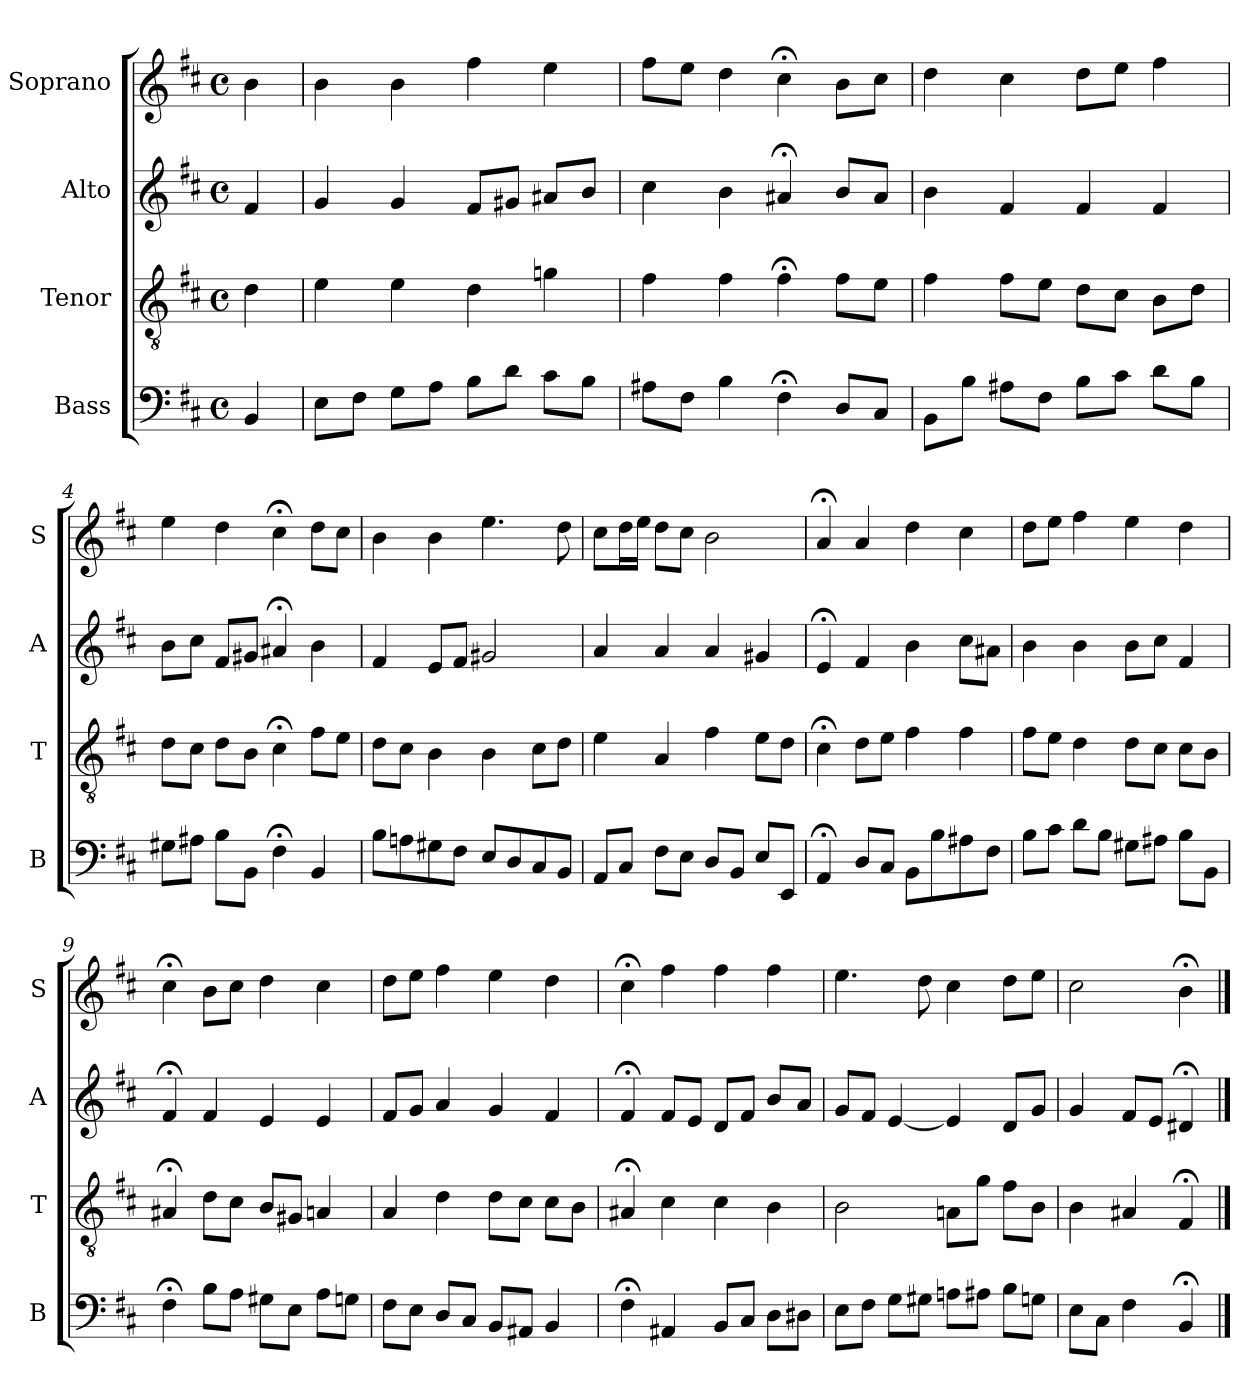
**kern	**kern	**kern	**kern
*part4	*part3	*part2	*part1
*staff4	*staff3	*staff2	*staff1
*I"Bass	*I"Tenor	*I"Alto	*I"Soprano
*I'B	*I'T	*I'A	*I'S
*clefF4	*clefGv2	*clefG2	*clefG2
*k[f#c#]	*k[f#c#]	*k[f#c#]	*k[f#c#]
*b:	*b:	*b:	*b:
*M4/4	*M4/4	*M4/4	*M4/4
*met(c)	*met(c)	*met(c)	*met(c)
*MM100	*MM100	*MM100	*MM100
=	=	=	=
4BB	4d	4f#	4b
=1	=1	=1	=1
8EL	4e	4g	4b
8F#J	.	.	.
8GL	4e	4g	4b
8AJ	.	.	.
8BL	4d	8f#L	4ff#
8dJ	.	8g#XJ	.
8c#L	4gn	8a#XL	4ee
8BJ	.	8bJ	.
=2	=2	=2	=2
8A#XL	4f#	4cc#	8ff#L
8F#J	.	.	8eeJ
4B	4f#	4b	4dd
4F#;<	4f#;<	4a#X;<	4cc#;<
8DL	8f#L	8bL	8bL
8C#J	8eJ	8a#J	8cc#J
=3	=3	=3	=3
8BBL	4f#	4b	4dd
8BJ	.	.	.
8A#XL	8f#L	4f#	4cc#
8F#J	8eJ	.	.
8BL	8dL	4f#	8ddL
8c#J	8c#J	.	8eeJ
8dL	8BL	4f#	4ff#
8BJ	8dJ	.	.
=4	=4	=4	=4
8G#XL	8dL	8bL	4ee
8A#XJ	8c#J	8cc#J	.
8BL	8dL	8f#L	4dd
8BBJ	8BJ	8g#XJ	.
4F#;<i	4c#;<i	4a#X;<	4cc#;<
4BBi	8f#iL	4b	8ddL
.	8eJ	.	8cc#J
=5	=5	=5	=5
8BL	8dL	4f#	4b
8An	8c#J	.	.
8G#X	4B	8eL	4b
8F#J	.	8f#J	.
8EL	4B	2g#X	4.ee
8D	.	.	.
8C#	8c#L	.	.
8BBJ	8dJ	.	8dd
=6	=6	=6	=6
8AAL	4e	4a	8cc#L
8C#J	.	.	16ddL
.	.	.	16eeJJ
8F#L	4A	4a	8ddL
8EJ	.	.	8cc#J
8DL	4f#	4a	2b
8BBJ	.	.	.
8EL	8eL	4g#X	.
8EEJ	8dJ	.	.
=7	=7	=7	=7
4AA;<	4c#;<	4e;<	4a;<
8DL	8dL	4f#	4a
8C#J	8eJ	.	.
8BBL	4f#	4b	4dd
8B	.	.	.
8A#X	4f#	8cc#L	4cc#
8F#J	.	8a#XJ	.
=8	=8	=8	=8
8BL	8f#L	4b	8ddL
8c#J	8eJ	.	8eeJ
8dL	4d	4b	4ff#
8BJ	.	.	.
8G#XL	8dL	8bL	4ee
8A#XJ	8c#J	8cc#J	.
8BL	8c#L	4f#	4dd
8BBJ	8BJ	.	.
=9	=9	=9	=9
4F#;<	4A#X;<	4f#;<	4cc#;<
8BL	8dL	4f#	8bL
8AJ	8c#J	.	8cc#J
8G#XL	8BL	4e	4dd
8EJ	8G#XJ	.	.
8AL	4An	4e	4cc#
8GnJ	.	.	.
=10	=10	=10	=10
8F#L	4A	8f#L	8ddL
8EJ	.	8gJ	8eeJ
8DL	4d	4a	4ff#
8C#J	.	.	.
8BBL	8dL	4g	4ee
8AA#XJ	8c#J	.	.
4BB	8c#L	4f#	4dd
.	8BJ	.	.
=11	=11	=11	=11
4F#;<	4A#X;<	4f#;<	4cc#;<
4AA#X	4c#	8f#L	4ff#
.	.	8eJ	.
8BBL	4c#	8dL	4ff#
8C#J	.	8f#J	.
8DL	4B	8bL	4ff#
8D#XJ	.	8aJ	.
=12	=12	=12	=12
8EL	2B	8gL	4.ee
8F#J	.	8f#J	.
8GL	.	[4e	.
8G#XJ	.	.	8dd
8AnL	8AnL	4e]	4cc#
8A#XJ	8gJ	.	.
8BL	8f#L	8dL	8ddL
8GnJ	8BJ	8gJ	8eeJ
=13	=13	=13	=13
8EL	4B	4g	2cc#
8C#J	.	.	.
4F#	4A#X	8f#L	.
.	.	8eJ	.
4BB;<	4F#;<	4d#X;<	4b;<
==	==	==	==
*-	*-	*-	*-
